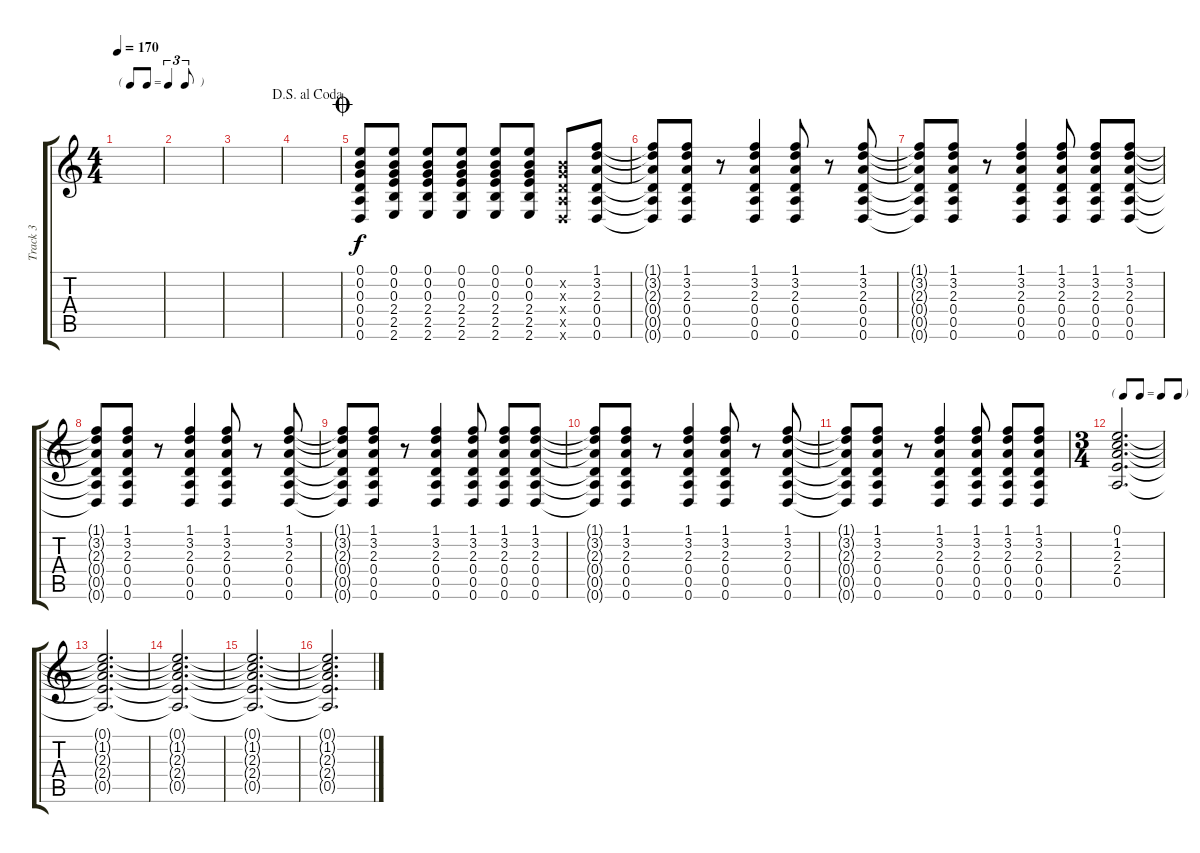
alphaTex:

\track ("Track 3" "Track 3") {instrument electricguitarjazz}
\staff {score tabs}
\tuning (E4 B3 G3 D3 A2 D2) {hide}
\ts (4 4)
\tf triplet8th
\tempo 170
\clef g2
\ks c
|
|
|
\jump dalsegnoalcoda
|
\jump coda
(0.1 0.2 0.3 0.4 0.5 0.6).8 (0.1 0.2 0.3 2.4 2.5 2.6).8 (0.1 0.2 0.3 2.4 2.5 2.6).8 (0.1 0.2 0.3 2.4 2.5 2.6).8 (0.1 0.2 0.3 2.4 2.5 2.6).8 (0.1 0.2 0.3 2.4 2.5 2.6).8 (0.2{x} 0.3{x} 0.4{x} 0.5{x} 0.6{x}).8 (1.1 3.2 2.3 0.4 0.5 0.6).8 |
(1.1{t} 3.2{t} 2.3{t} 0.4{t} 0.5{t} 0.6{t}).8 (1.1 3.2 2.3 0.4 0.5 0.6).8 r.8 (1.1 3.2 2.3 0.4 0.5 0.6).4 (1.1 3.2 2.3 0.4 0.5 0.6).8 r.8 (1.1 3.2 2.3 0.4 0.5 0.6).8 |
(1.1{t} 3.2{t} 2.3{t} 0.4{t} 0.5{t} 0.6{t}).8 (1.1 3.2 2.3 0.4 0.5 0.6).8 r.8 (1.1 3.2 2.3 0.4 0.5 0.6).4 (1.1 3.2 2.3 0.4 0.5 0.6).8 (1.1 3.2 2.3 0.4 0.5 0.6).8 (1.1 3.2 2.3 0.4 0.5 0.6).8 |
(1.1{t} 3.2{t} 2.3{t} 0.4{t} 0.5{t} 0.6{t}).8 (1.1 3.2 2.3 0.4 0.5 0.6).8 r.8 (1.1 3.2 2.3 0.4 0.5 0.6).4 (1.1 3.2 2.3 0.4 0.5 0.6).8 r.8 (1.1 3.2 2.3 0.4 0.5 0.6).8 |
(1.1{t} 3.2{t} 2.3{t} 0.4{t} 0.5{t} 0.6{t}).8 (1.1 3.2 2.3 0.4 0.5 0.6).8 r.8 (1.1 3.2 2.3 0.4 0.5 0.6).4 (1.1 3.2 2.3 0.4 0.5 0.6).8 (1.1 3.2 2.3 0.4 0.5 0.6).8 (1.1 3.2 2.3 0.4 0.5 0.6).8 |
(1.1{t} 3.2{t} 2.3{t} 0.4{t} 0.5{t} 0.6{t}).8 (1.1 3.2 2.3 0.4 0.5 0.6).8 r.8 (1.1 3.2 2.3 0.4 0.5 0.6).4 (1.1 3.2 2.3 0.4 0.5 0.6).8 r.8 (1.1 3.2 2.3 0.4 0.5 0.6).8 |
(1.1{t} 3.2{t} 2.3{t} 0.4{t} 0.5{t} 0.6{t}).8 (1.1 3.2 2.3 0.4 0.5 0.6).8 r.8 (1.1 3.2 2.3 0.4 0.5 0.6).4 (1.1 3.2 2.3 0.4 0.5 0.6).8 (1.1 3.2 2.3 0.4 0.5 0.6).8 (1.1 3.2 2.3 0.4 0.5 0.6).8 |
\ts (3 4)
\tf none
(0.1 1.2 2.3 2.4 0.5).2{d} |
(0.1{t} 1.2{t} 2.3{t} 2.4{t} 0.5{t}).2{d} |
(0.1{t} 1.2{t} 2.3{t} 2.4{t} 0.5{t}).2{d} |
(0.1{t} 1.2{t} 2.3{t} 2.4{t} 0.5{t}).2{d} |
(0.1{t} 1.2{t} 2.3{t} 2.4{t} 0.5{t}).2{d}
